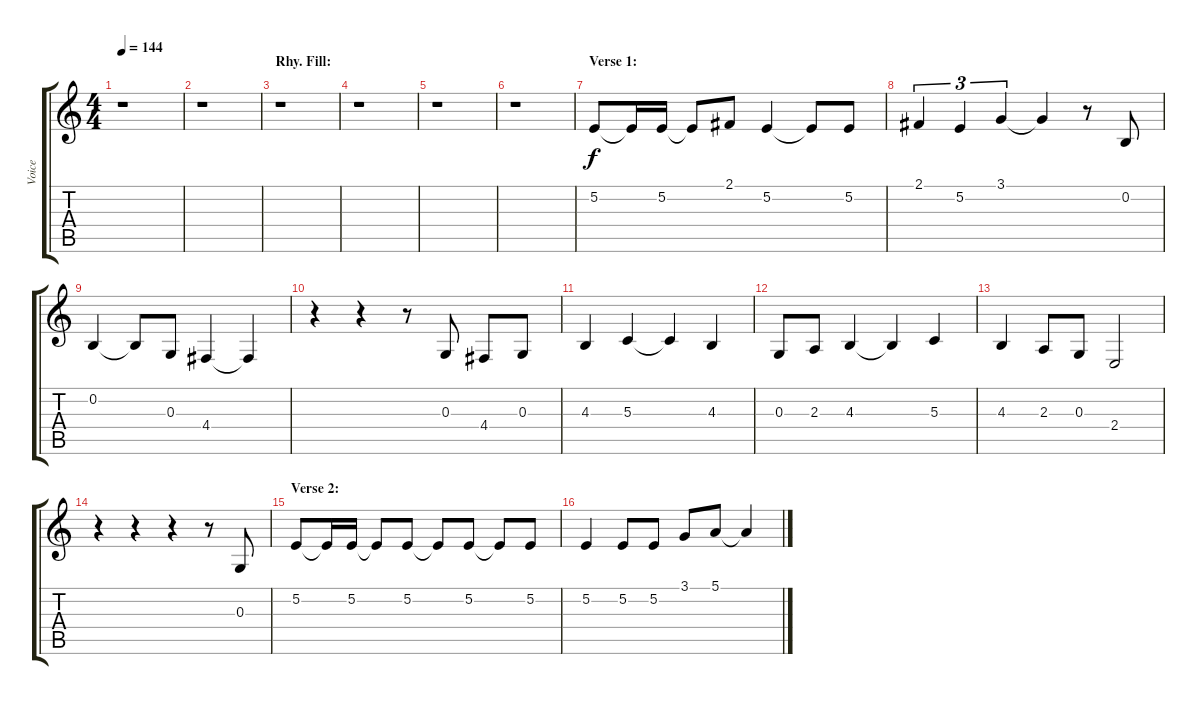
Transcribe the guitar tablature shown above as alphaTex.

\track ("Voice" "Voice") {instrument cello}
\staff {score tabs}
\tuning (E4 B3 G3 D3 A2 E2) {hide}
\ts (4 4)
\tempo 144
\clef g2
\ks c
r.1{dy f} |
r.1 |
\section ("" "Rhy. Fill:")
r.1 |
r.1 |
r.1 |
r.1 |
\section ("" "Verse 1:")
5.2.8 5.2{t}.16 5.2.16 5.2{t}.8 2.1.8 5.2.4 5.2{t}.8 5.2.8 |
2.1.4{tu (3 2)} 5.2.4{tu (3 2)} 3.1.4{tu (3 2)} 3.1{t}.4 r.8 0.2.8 |
0.2.4 0.2{t}.8 0.3.8 4.4.4 4.4{t}.4 |
r.4 r.4 r.8 0.3.8 4.4.8 0.3.8 |
4.3.4 5.3.4 5.3{t}.4 4.3.4 |
0.3.8 2.3.8 4.3.4 4.3{t}.4 5.3.4 |
4.3.4 2.3.8 0.3.8 2.4.2 |
r.4 r.4 r.4 r.8 0.3.8 |
\section ("" "Verse 2:")
5.2.8 5.2{t}.16 5.2.16 5.2{t}.8 5.2.8 5.2{t}.8 5.2.8 5.2{t}.8 5.2.8 |
5.2.4 5.2.8 5.2.8 3.1.8 5.1.8 5.1{t}.4
